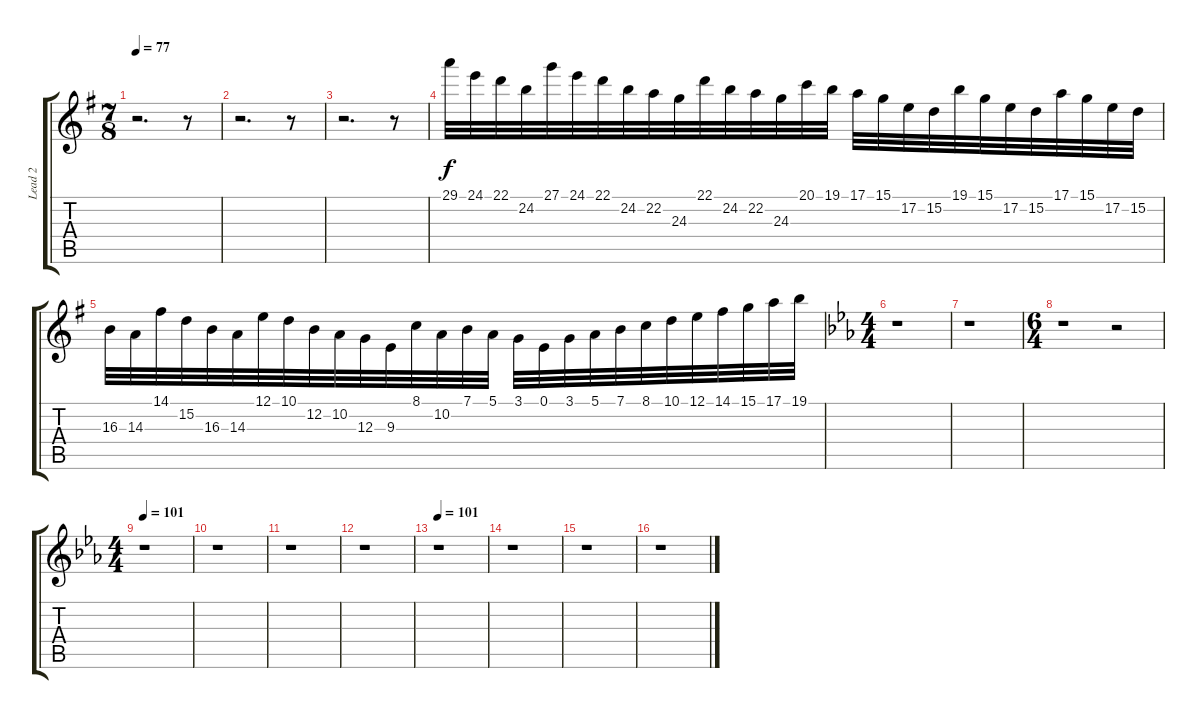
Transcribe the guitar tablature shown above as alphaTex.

\track ("Lead 2" "Lead 2") {instrument vibraphone}
\staff {score tabs}
\tuning (E4 B3 G3 D3 A2 E2) {hide}
\ts (7 8)
\tempo 77
\clef g2
\ks g
r.2{d dy f} r.8 |
r.2{d} r.8 |
r.2{d} r.8 |
29.1.32 24.1.32 22.1.32 24.2.32 27.1.32 24.1.32 22.1.32 24.2.32 22.2.32 24.3.32 22.1.32 24.2.32 22.2.32 24.3.32 20.1.32 19.1.32 17.1.32 15.1.32 17.2.32 15.2.32 19.1.32 15.1.32 17.2.32 15.2.32 17.1.32 15.1.32 17.2.32 15.2.32 |
16.3.32 14.3.32 14.1.32 15.2.32 16.3.32 14.3.32 12.1.32 10.1.32 12.2.32 10.2.32 12.3.32 9.3.32 8.1.32 10.2.32 7.1.32 5.1.32 3.1.32 0.1.32 3.1.32 5.1.32 7.1.32 8.1.32 10.1.32 12.1.32 14.1.32 15.1.32 17.1.32 19.1.32 |
\ts (4 4)
\ks cminor
r.1 |
r.1 |
\ts (6 4)
r.1 r.2 |
\ts (4 4)
\tempo 106
\tempo 101
r.1 |
r.1 |
r.1 |
r.1 |
\tempo 106
\tempo 101
r.1 |
r.1 |
r.1 |
r.1
